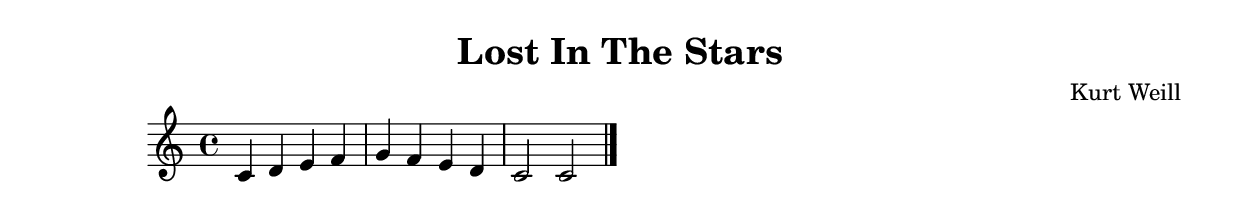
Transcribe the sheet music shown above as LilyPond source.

\version "2.24.4"

\header {
  title = "Lost In The Stars"
  composer = "Kurt Weill"
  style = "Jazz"
}

\score {
  \new Staff {
    \clef treble
    \time 4/4
    \key c \major
    
    % Simple chord progression placeholder
    c'4 d' e' f' |
    g' f' e' d' |
    c'2 c'2 |
    \bar "|."
  }
  \layout {}
  \midi {
    \tempo 4 = 120
  }
}